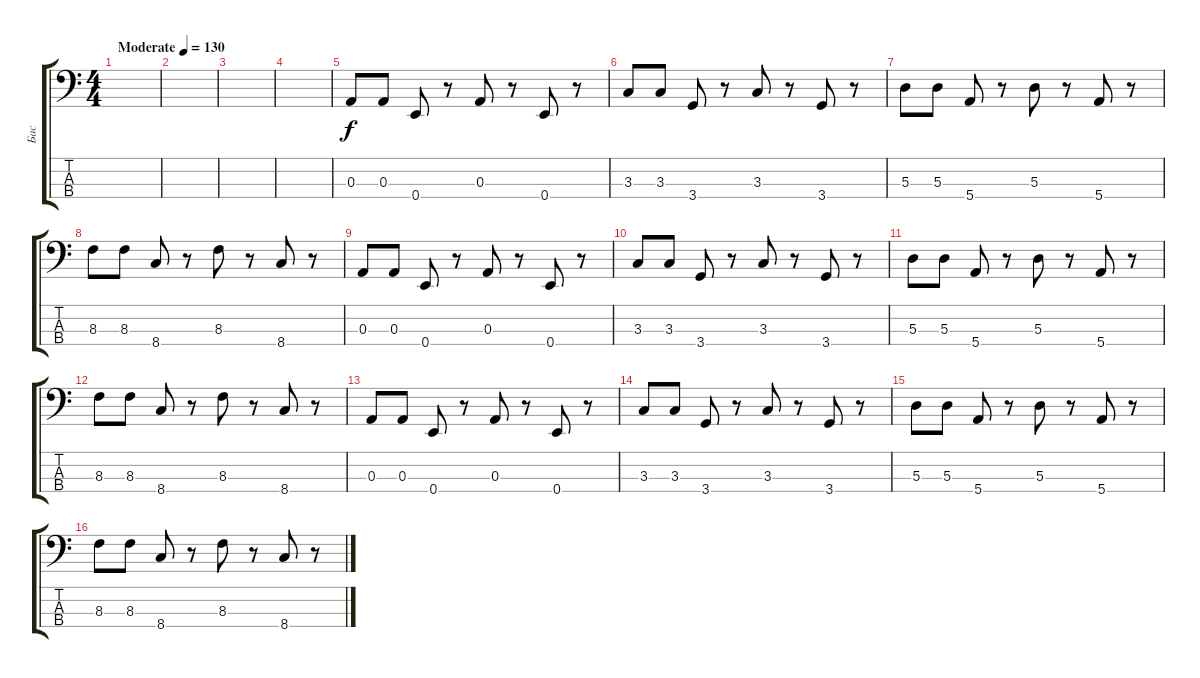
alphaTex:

\track ("Бас" "Бас") {instrument electricbasspick}
\staff {score tabs}
\tuning (G2 D2 A1 E1) {hide}
\ts (4 4)
\tempo (130 "Moderate")
\clef f4
\ks c
|
|
|
|
0.3.8 0.3.8 0.4.8 r.8 0.3.8 r.8 0.4.8 r.8 |
3.3.8 3.3.8 3.4.8 r.8 3.3.8 r.8 3.4.8 r.8 |
5.3.8 5.3.8 5.4.8 r.8 5.3.8 r.8 5.4.8 r.8 |
8.3.8 8.3.8 8.4.8 r.8 8.3.8 r.8 8.4.8 r.8 |
0.3.8 0.3.8 0.4.8 r.8 0.3.8 r.8 0.4.8 r.8 |
3.3.8 3.3.8 3.4.8 r.8 3.3.8 r.8 3.4.8 r.8 |
5.3.8 5.3.8 5.4.8 r.8 5.3.8 r.8 5.4.8 r.8 |
8.3.8 8.3.8 8.4.8 r.8 8.3.8 r.8 8.4.8 r.8 |
0.3.8 0.3.8 0.4.8 r.8 0.3.8 r.8 0.4.8 r.8 |
3.3.8 3.3.8 3.4.8 r.8 3.3.8 r.8 3.4.8 r.8 |
5.3.8 5.3.8 5.4.8 r.8 5.3.8 r.8 5.4.8 r.8 |
8.3.8 8.3.8 8.4.8 r.8 8.3.8 r.8 8.4.8 r.8
